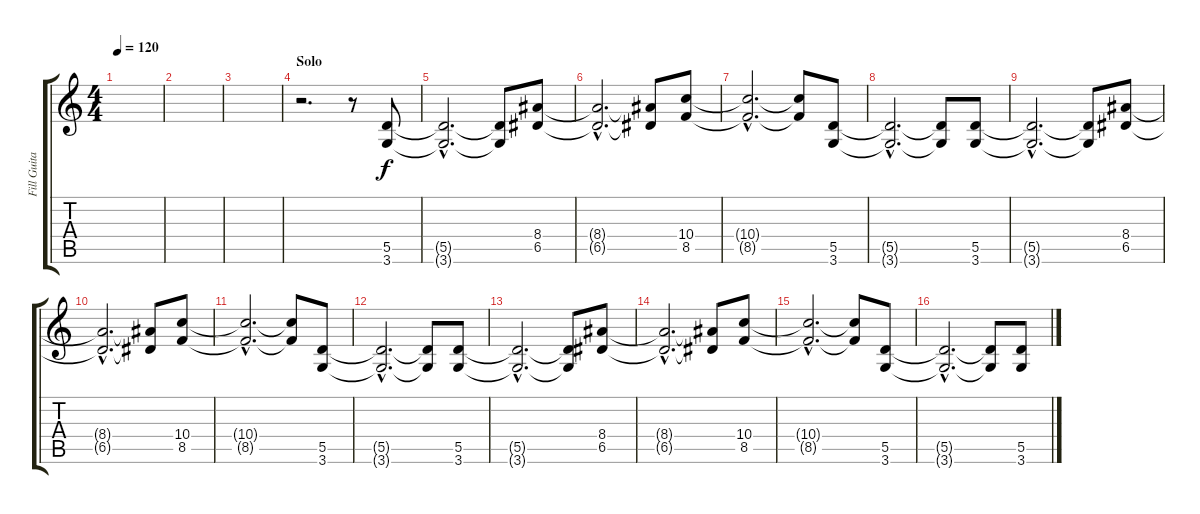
\track ("Fill Guitar" "Fill Guita") {instrument distortionguitar}
\staff {score tabs}
\tuning (E4 B3 G3 D3 A2 E2) {hide}
\ts (4 4)
\tempo 120
\clef g2
\ks c
|
|
|
\section ("" "Solo")
r.2{d} r.8 (5.5 3.6).8 |
(5.5{hac t} 3.6{hac t}).2{d} (5.5{t} 3.6{t}).8 (8.4 6.5).8 |
(8.4{hac t} 6.5{hac t}).2{d} (8.4{t} 6.5{t}).8 (10.4 8.5).8 |
(10.4{hac t} 8.5{hac t}).2{d} (10.4{t} 8.5{t}).8 (5.5 3.6).8 |
(5.5{hac t} 3.6{hac t}).2{d} (5.5{t} 3.6{t}).8 (5.5 3.6).8 |
(5.5{hac t} 3.6{hac t}).2{d} (5.5{t} 3.6{t}).8 (8.4 6.5).8 |
(8.4{hac t} 6.5{hac t}).2{d} (8.4{t} 6.5{t}).8 (10.4 8.5).8 |
(10.4{hac t} 8.5{hac t}).2{d} (10.4{t} 8.5{t}).8 (5.5 3.6).8 |
(5.5{hac t} 3.6{hac t}).2{d} (5.5{t} 3.6{t}).8 (5.5 3.6).8 |
(5.5{hac t} 3.6{hac t}).2{d} (5.5{t} 3.6{t}).8 (8.4 6.5).8 |
(8.4{hac t} 6.5{hac t}).2{d} (8.4{t} 6.5{t}).8 (10.4 8.5).8 |
(10.4{hac t} 8.5{hac t}).2{d} (10.4{t} 8.5{t}).8 (5.5 3.6).8 |
(5.5{hac t} 3.6{hac t}).2{d} (5.5{t} 3.6{t}).8 (5.5 3.6).8
